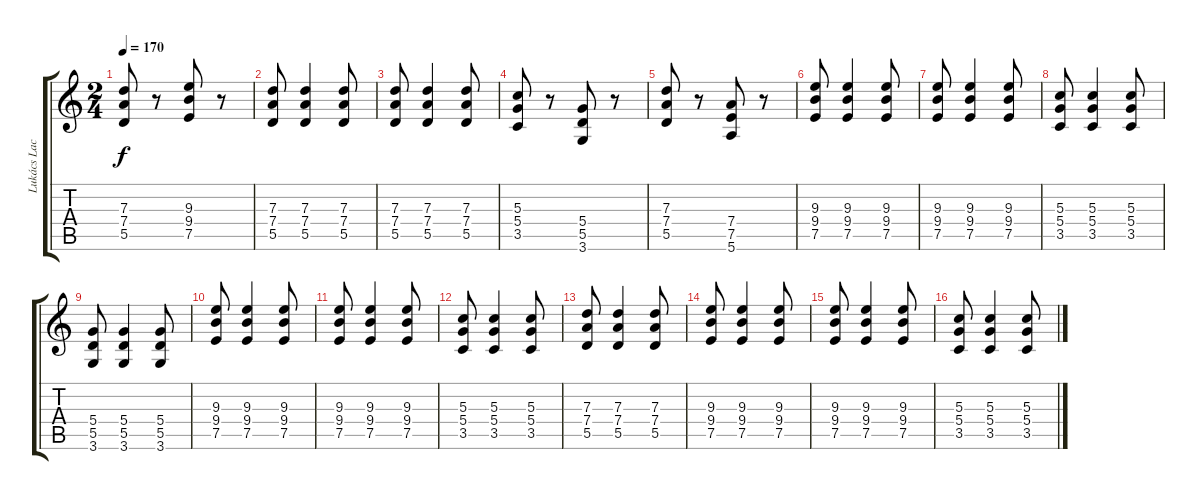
\track ("Lukács Laci (gitár)" "Lukács Lac") {instrument overdrivenguitar}
\staff {score tabs}
\tuning (E4 B3 G3 D3 A2 E2) {hide}
\ts (2 4)
\tempo 170
\clef g2
\ks c
(7.3 7.4 5.5).8{dy f} r.8 (9.3 9.4 7.5).8 r.8 |
(7.3 7.4 5.5).8 (7.3 7.4 5.5).4 (7.3 7.4 5.5).8 |
(7.3 7.4 5.5).8 (7.3 7.4 5.5).4 (7.3 7.4 5.5).8 |
(5.3 5.4 3.5).8 r.8 (5.4 5.5 3.6).8 r.8 |
(7.3 7.4 5.5).8 r.8 (7.4 7.5 5.6).8 r.8 |
(9.3 9.4 7.5).8 (9.3 9.4 7.5).4 (9.3 9.4 7.5).8 |
(9.3 9.4 7.5).8 (9.3 9.4 7.5).4 (9.3 9.4 7.5).8 |
(5.3 5.4 3.5).8 (5.3 5.4 3.5).4 (5.3 5.4 3.5).8 |
(5.4 5.5 3.6).8 (5.4 5.5 3.6).4 (5.4 5.5 3.6).8 |
(9.3 9.4 7.5).8 (9.3 9.4 7.5).4 (9.3 9.4 7.5).8 |
(9.3 9.4 7.5).8 (9.3 9.4 7.5).4 (9.3 9.4 7.5).8 |
(5.3 5.4 3.5).8 (5.3 5.4 3.5).4 (5.3 5.4 3.5).8 |
(7.3 7.4 5.5).8 (7.3 7.4 5.5).4 (7.3 7.4 5.5).8 |
(9.3 9.4 7.5).8 (9.3 9.4 7.5).4 (9.3 9.4 7.5).8 |
(9.3 9.4 7.5).8 (9.3 9.4 7.5).4 (9.3 9.4 7.5).8 |
(5.3 5.4 3.5).8 (5.3 5.4 3.5).4 (5.3 5.4 3.5).8
